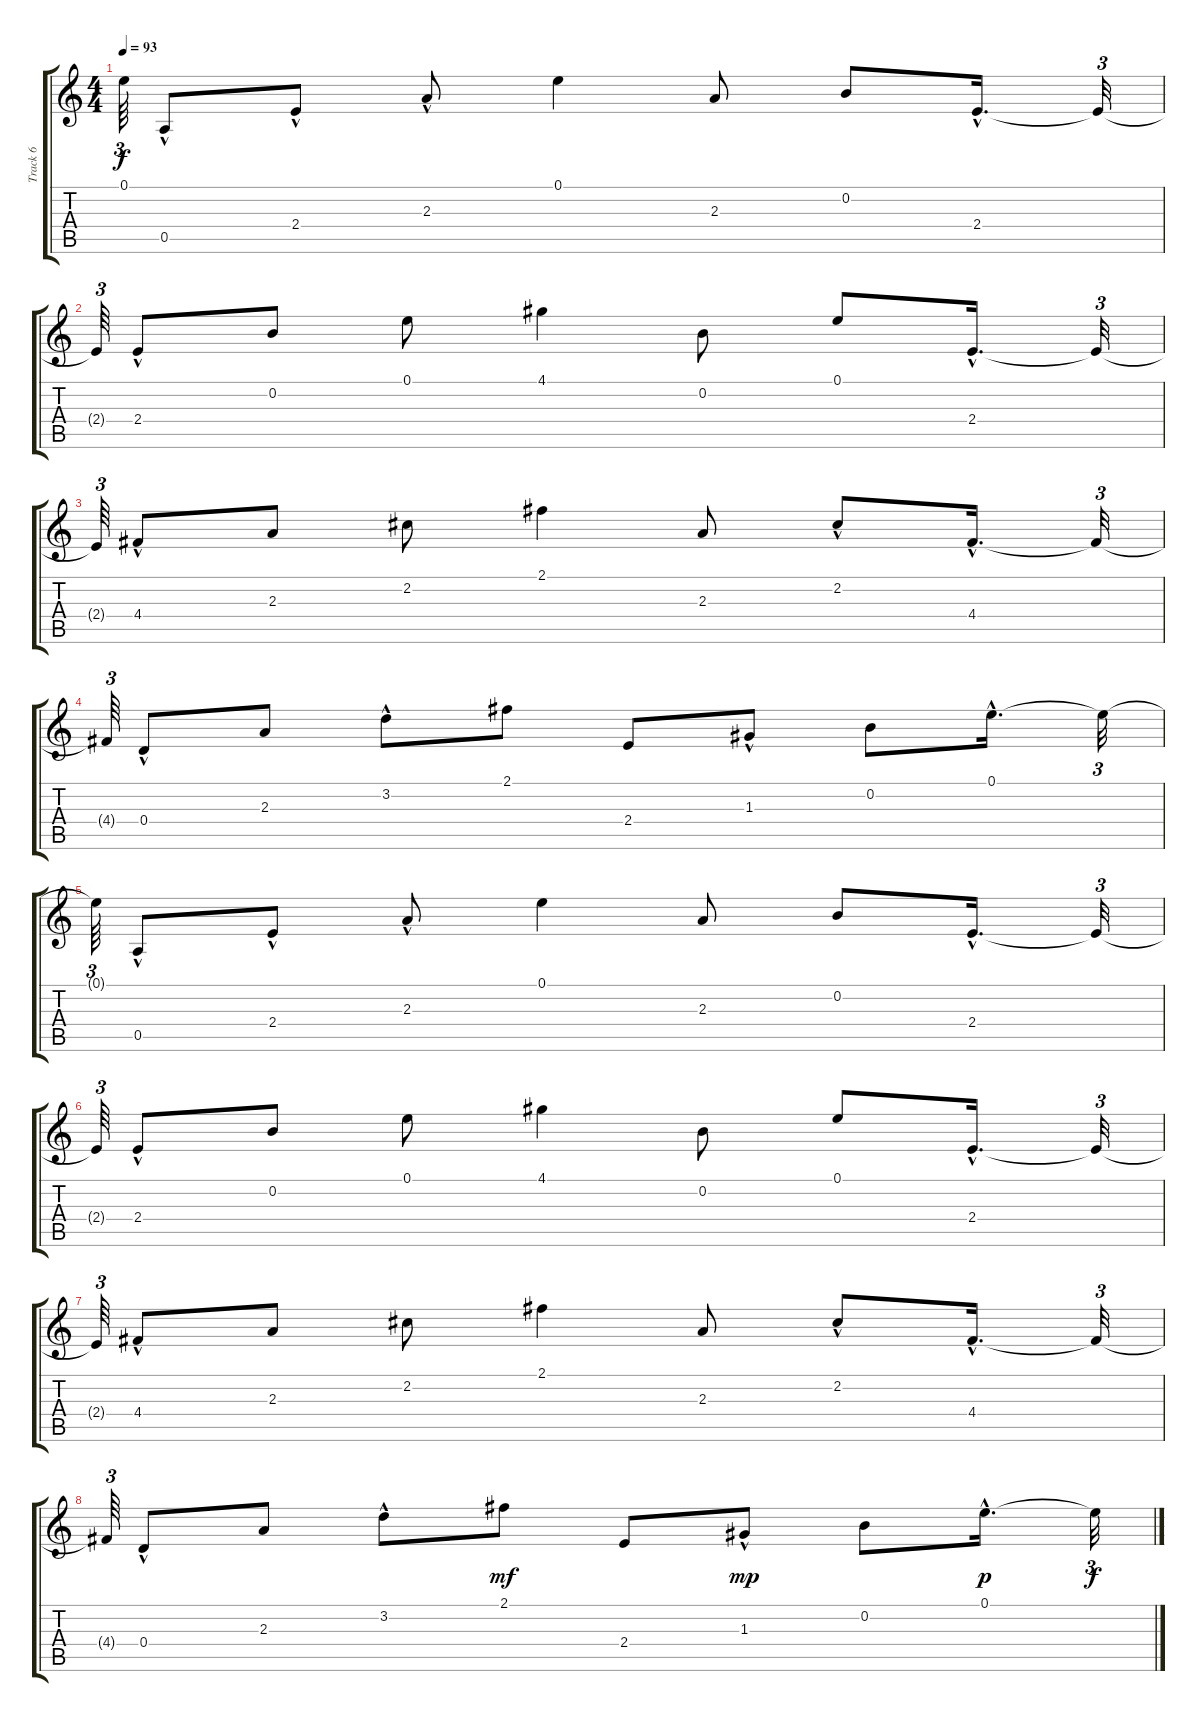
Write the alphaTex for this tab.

\track ("Track 6" "Track 6") {instrument acousticguitarsteel}
\staff {score tabs}
\tuning (E4 B3 G3 D3 A2 E2) {hide}
\ts (4 4)
\tempo 93
\clef g2
\ks c
0.1{t}.64{tu (3 2) dy f} 0.5{hac}.8 2.4{hac}.8 2.3{hac}.8 0.1.4 2.3.8 0.2.8 2.4{hac}.16{d} 2.4{t}.32{tu (3 2)} |
2.4{t}.64{tu (3 2)} 2.4{hac}.8 0.2.8 0.1.8 4.1.4 0.2.8 0.1.8 2.4{hac}.16{d} 2.4{t}.32{tu (3 2)} |
2.4{t}.64{tu (3 2)} 4.4{hac}.8 2.3.8 2.2.8 2.1.4 2.3.8 2.2{hac}.8 4.4{hac}.16{d} 4.4{t}.32{tu (3 2)} |
4.4{t}.64{tu (3 2)} 0.4{hac}.8 2.3.8 3.2{hac}.8 2.1.8 2.4.8 1.3{hac}.8 0.2.8 0.1{hac}.16{d} 0.1{t}.32{tu (3 2)} |
0.1{t}.64{tu (3 2)} 0.5{hac}.8 2.4{hac}.8 2.3{hac}.8 0.1.4 2.3.8 0.2.8 2.4{hac}.16{d} 2.4{t}.32{tu (3 2)} |
2.4{t}.64{tu (3 2)} 2.4{hac}.8 0.2.8 0.1.8 4.1.4 0.2.8 0.1.8 2.4{hac}.16{d} 2.4{t}.32{tu (3 2)} |
2.4{t}.64{tu (3 2)} 4.4{hac}.8 2.3.8 2.2.8 2.1.4 2.3.8 2.2{hac}.8 4.4{hac}.16{d} 4.4{t}.32{tu (3 2)} |
4.4{t}.64{tu (3 2)} 0.4{hac}.8 2.3.8 3.2{hac}.8 2.1.8{dy mf} 2.4.8 1.3{hac}.8{dy mp} 0.2.8 0.1{hac}.16{d dy p} 0.1{t}.32{tu (3 2) dy f}
